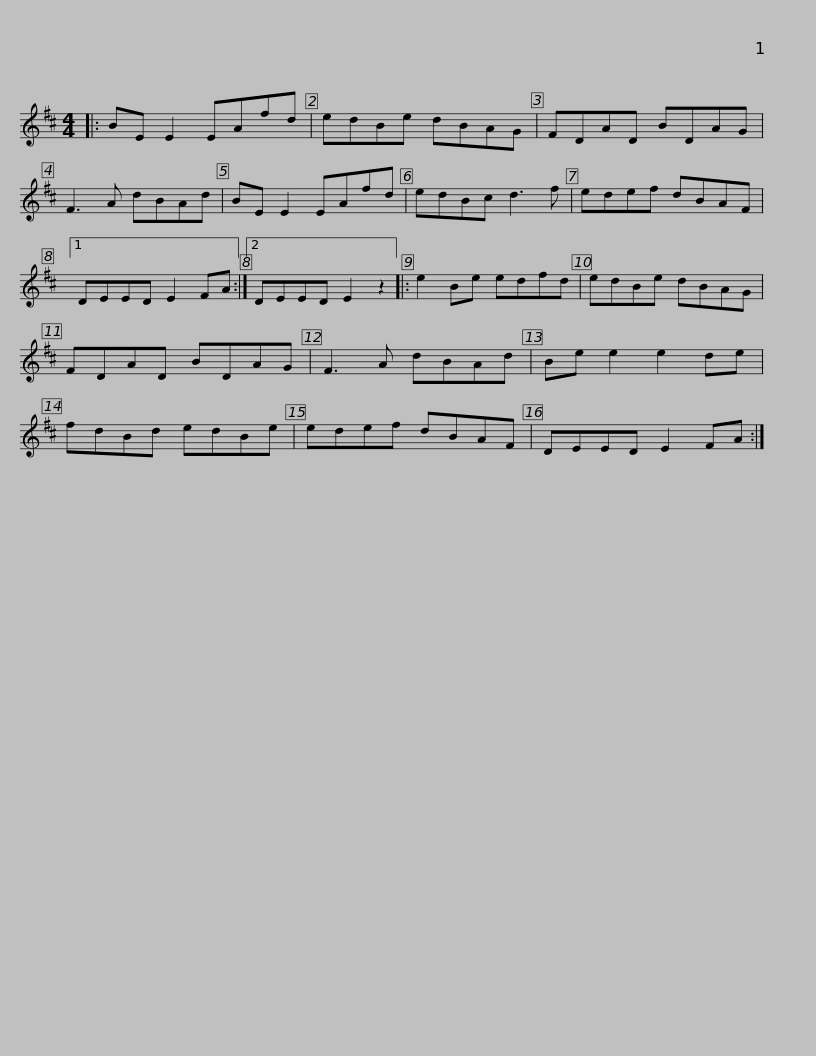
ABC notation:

X:1
L:1/8
M:4/4
I:linebreak $
K:D
V:1 treble
V:1
|: BE E2 EAfd | edBe dBAG | FDAD BDAG | F3 A dBAd | BE E2 EAfd | %5
 edBc d3 f |$ edef dBAF |1 DEED E2 FA :|2 DEED E2 z2 |: e2 Be edfd | %10
 edBe dBAG | FDAD BDAG |$ F3 A dBAd | Be e2 e2 de | fdBd edBe | %15
 edef dBAF | DEED E2 FA :| %17
